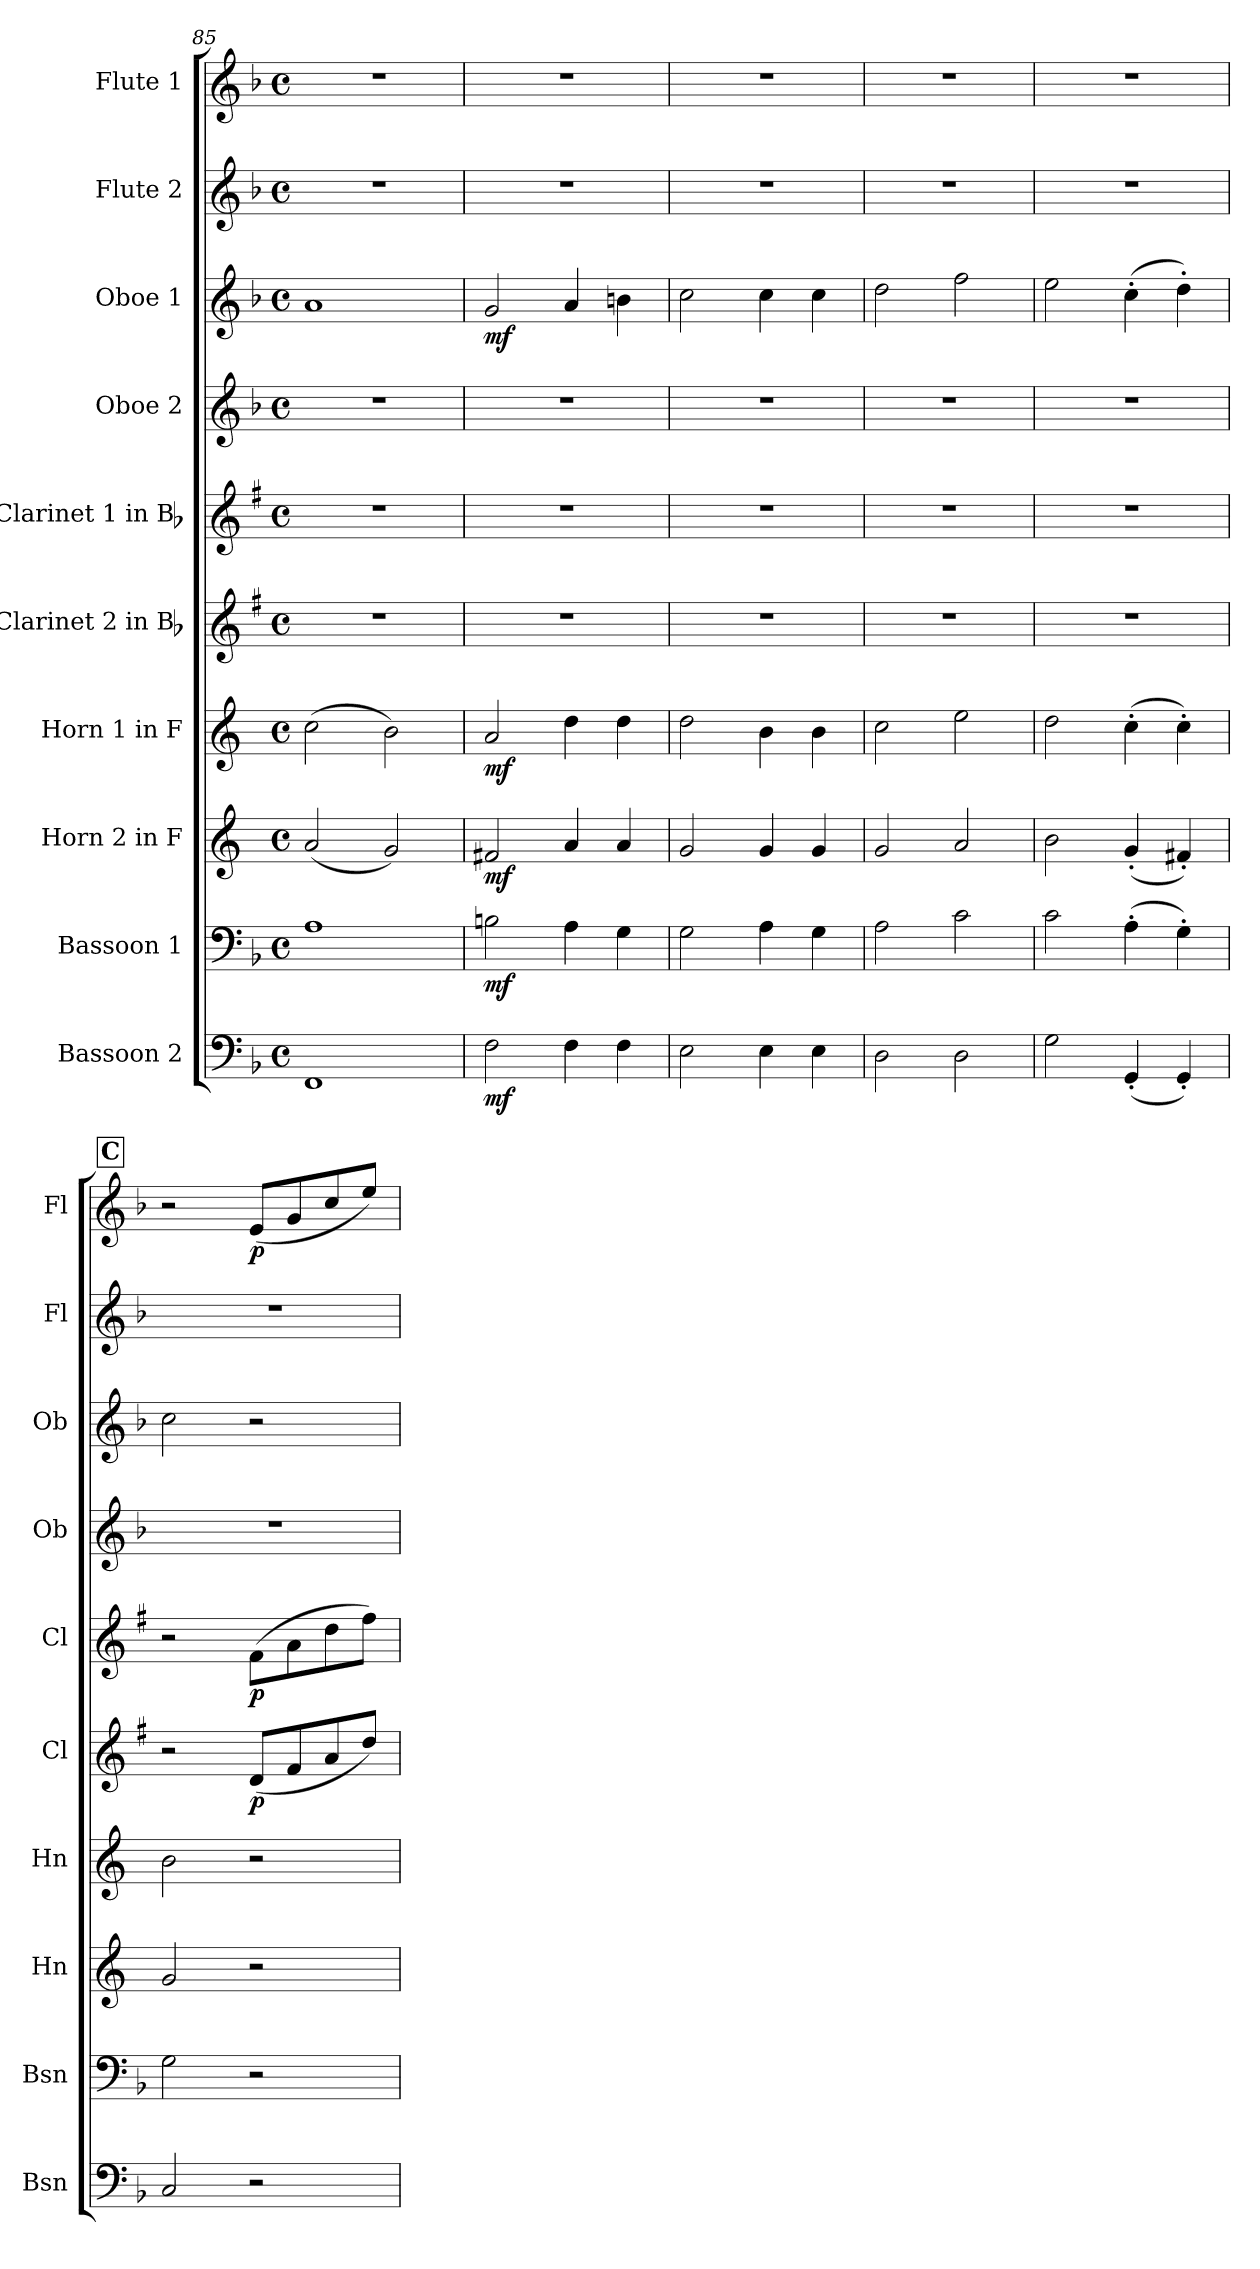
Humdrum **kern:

**kern	**dynam	**kern	**dynam	**kern	**dynam	**kern	**dynam	**kern	**dynam	**kern	**dynam	**kern	**kern	**dynam	**kern	**kern	**dynam
*part10	*part10	*part9	*part9	*part8	*part8	*part7	*part7	*part6	*part6	*part5	*part5	*part4	*part3	*part3	*part2	*part1	*part1
*staff10	*staff10	*staff9	*staff9	*staff8	*staff8	*staff7	*staff7	*staff6	*staff6	*staff5	*staff5	*staff4	*staff3	*staff3	*staff2	*staff1	*staff1
*I"Bassoon 2	*	*I"Bassoon 1	*	*I"Horn 2 in F	*	*I"Horn 1 in F	*	*I"Clarinet 2 in Bb	*	*I"Clarinet 1 in Bb	*	*I"Oboe 2	*I"Oboe 1	*	*I"Flute 2	*I"Flute 1	*
*I'Bsn	*	*I'Bsn	*	*I'Hn	*	*I'Hn	*	*I'Cl	*	*I'Cl	*	*I'Ob	*I'Ob	*	*I'Fl	*I'Fl	*
*clefF4	*	*clefF4	*	*clefG2	*	*clefG2	*	*clefG2	*	*clefG2	*	*clefG2	*clefG2	*	*clefG2	*clefG2	*
*	*	*	*	*ITrd4c7	*	*ITrd4c7	*	*ITrd1c2	*	*ITrd1c2	*	*	*	*	*	*	*
*k[b-]	*	*k[b-]	*	*k[b-]	*	*k[b-]	*	*k[b-]	*	*k[b-]	*	*k[b-]	*k[b-]	*	*k[b-]	*k[b-]	*
*M4/4	*	*M4/4	*	*M4/4	*	*M4/4	*	*M4/4	*	*M4/4	*	*M4/4	*M4/4	*	*M4/4	*M4/4	*
*met(c)	*	*met(c)	*	*met(c)	*	*met(c)	*	*met(c)	*	*met(c)	*	*met(c)	*met(c)	*	*met(c)	*met(c)	*
=85	=85	=85	=85	=85	=85	=85	=85	=85	=85	=85	=85	=85	=85	=85	=85	=85	=85
1FF	.	1A	.	(2d/	.	(2f\	.	1r	.	1r	.	1r	1a	.	1r	1r	.
.	.	.	.	2c/)	.	2e\)	.	.	.	.	.	.	.	.	.	.	.
=86	=86	=86	=86	=86	=86	=86	=86	=86	=86	=86	=86	=86	=86	=86	=86	=86	=86
!	!LO:DY:b	!	!LO:DY:b	!	!LO:DY:b	!	!LO:DY:b	!	!	!	!	!	!	!LO:DY:b	!	!	!
2F\	mf	2Bn\	mf	2Bn/	mf	2d/	mf	1r	.	1r	.	1r	2g/	mf	1r	1r	.
4F\	.	4A\	.	4d/	.	4g\	.	.	.	.	.	.	4a/	.	.	.	.
4F\	.	4G\	.	4d/	.	4g\	.	.	.	.	.	.	4bn\	.	.	.	.
=87	=87	=87	=87	=87	=87	=87	=87	=87	=87	=87	=87	=87	=87	=87	=87	=87	=87
2E\	.	2G\	.	2c/	.	2g\	.	1r	.	1r	.	1r	2cc\	.	1r	1r	.
4E\	.	4A\	.	4c/	.	4e\	.	.	.	.	.	.	4cc\	.	.	.	.
4E\	.	4G\	.	4c/	.	4e\	.	.	.	.	.	.	4cc\	.	.	.	.
=88	=88	=88	=88	=88	=88	=88	=88	=88	=88	=88	=88	=88	=88	=88	=88	=88	=88
2D\	.	2A\	.	2c/	.	2f\	.	1r	.	1r	.	1r	2dd\	.	1r	1r	.
2D\	.	2c\	.	2d/	.	2a\	.	.	.	.	.	.	2ff\	.	.	.	.
=89	=89	=89	=89	=89	=89	=89	=89	=89	=89	=89	=89	=89	=89	=89	=89	=89	=89
2G\	.	2c\	.	2e\	.	2g\	.	1r	.	1r	.	1r	2ee\	.	1r	1r	.
(4GG'/	.	(4A'\	.	(4c'/	.	(4f'\	.	.	.	.	.	.	(4cc'\	.	.	.	.
4GG'/)	.	4G'\)	.	4Bn'/)	.	4f'\)	.	.	.	.	.	.	4dd'\)	.	.	.	.
!!LO:REH:place=s1:a:B:cj:fs=14:t=C
=90	=90	=90	=90	=90	=90	=90	=90	=90	=90	=90	=90	=90	=90	=90	=90	=90	=90
2C/	.	2G\	.	2c/	.	2e\	.	2r	.	2r	.	1r	2cc\	.	1r	2r	.
!	!	!	!	!	!	!	!	!	!LO:DY:b	!	!LO:DY:b	!	!	!	!	!	!LO:DY:b
2r	.	2r	.	2r	.	2r	.	(8c/L	p	(8e\L	p	.	2r	.	.	(8e/L	p
.	.	.	.	.	.	.	.	8e/	.	8g\	.	.	.	.	.	8g/	.
.	.	.	.	.	.	.	.	8g/	.	8cc\	.	.	.	.	.	8cc/	.
.	.	.	.	.	.	.	.	8cc/J)	.	8ee\J)	.	.	.	.	.	8ee/J)	.
=	=	=	=	=	=	=	=	=	=	=	=	=	=	=	=	=	=
*-	*-	*-	*-	*-	*-	*-	*-	*-	*-	*-	*-	*-	*-	*-	*-	*-	*-
